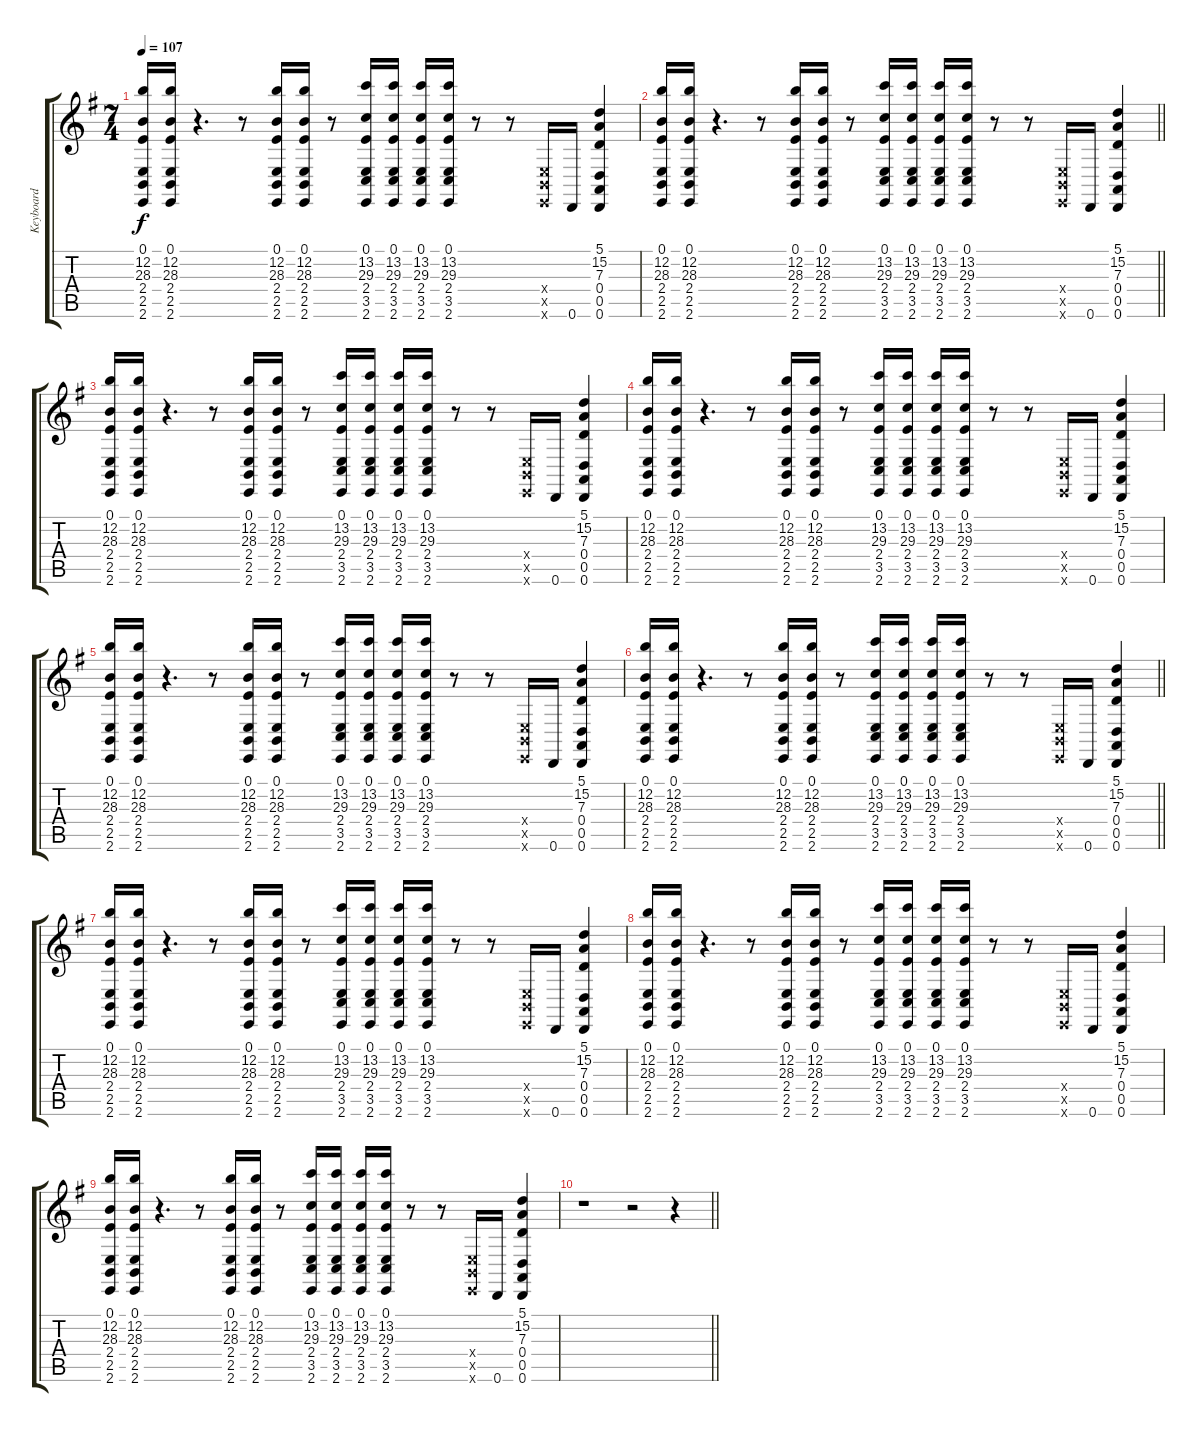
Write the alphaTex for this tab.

\track ("Keyboard" "Keyboard") {instrument fx8scifi}
\staff {score tabs}
\tuning (E4 B3 G3 D3 A2 D2) {hide}
\ts (7 4)
\tempo 107
\clef g2
\ks g
(0.1 12.2 28.3 2.4 2.5 2.6).16{dy f} (0.1 12.2 28.3 2.4 2.5 2.6).16 r.4{d} r.8 (0.1 12.2 28.3 2.4 2.5 2.6).16 (0.1 12.2 28.3 2.4 2.5 2.6).16 r.8 (0.1 13.2 29.3 2.4 3.5 2.6).16 (0.1 13.2 29.3 2.4 3.5 2.6).16 (0.1 13.2 29.3 2.4 3.5 2.6).16 (0.1 13.2 29.3 2.4 3.5 2.6).16 r.8 r.8 (2.4{x} 2.5{x} 2.6{x}).16 0.6.16 (5.1 15.2 7.3 0.4 0.5 0.6).4 |
\barLineRight lightlight
(0.1 12.2 28.3 2.4 2.5 2.6).16 (0.1 12.2 28.3 2.4 2.5 2.6).16 r.4{d} r.8 (0.1 12.2 28.3 2.4 2.5 2.6).16 (0.1 12.2 28.3 2.4 2.5 2.6).16 r.8 (0.1 13.2 29.3 2.4 3.5 2.6).16 (0.1 13.2 29.3 2.4 3.5 2.6).16 (0.1 13.2 29.3 2.4 3.5 2.6).16 (0.1 13.2 29.3 2.4 3.5 2.6).16 r.8 r.8 (2.4{x} 2.5{x} 2.6{x}).16 0.6.16 (5.1 15.2 7.3 0.4 0.5 0.6).4 |
(0.1 12.2 28.3 2.4 2.5 2.6).16 (0.1 12.2 28.3 2.4 2.5 2.6).16 r.4{d} r.8 (0.1 12.2 28.3 2.4 2.5 2.6).16 (0.1 12.2 28.3 2.4 2.5 2.6).16 r.8 (0.1 13.2 29.3 2.4 3.5 2.6).16 (0.1 13.2 29.3 2.4 3.5 2.6).16 (0.1 13.2 29.3 2.4 3.5 2.6).16 (0.1 13.2 29.3 2.4 3.5 2.6).16 r.8 r.8 (2.4{x} 2.5{x} 2.6{x}).16 0.6.16 (5.1 15.2 7.3 0.4 0.5 0.6).4 |
(0.1 12.2 28.3 2.4 2.5 2.6).16 (0.1 12.2 28.3 2.4 2.5 2.6).16 r.4{d} r.8 (0.1 12.2 28.3 2.4 2.5 2.6).16 (0.1 12.2 28.3 2.4 2.5 2.6).16 r.8 (0.1 13.2 29.3 2.4 3.5 2.6).16 (0.1 13.2 29.3 2.4 3.5 2.6).16 (0.1 13.2 29.3 2.4 3.5 2.6).16 (0.1 13.2 29.3 2.4 3.5 2.6).16 r.8 r.8 (2.4{x} 2.5{x} 2.6{x}).16 0.6.16 (5.1 15.2 7.3 0.4 0.5 0.6).4 |
(0.1 12.2 28.3 2.4 2.5 2.6).16 (0.1 12.2 28.3 2.4 2.5 2.6).16 r.4{d} r.8 (0.1 12.2 28.3 2.4 2.5 2.6).16 (0.1 12.2 28.3 2.4 2.5 2.6).16 r.8 (0.1 13.2 29.3 2.4 3.5 2.6).16 (0.1 13.2 29.3 2.4 3.5 2.6).16 (0.1 13.2 29.3 2.4 3.5 2.6).16 (0.1 13.2 29.3 2.4 3.5 2.6).16 r.8 r.8 (2.4{x} 2.5{x} 2.6{x}).16 0.6.16 (5.1 15.2 7.3 0.4 0.5 0.6).4 |
\barLineRight lightlight
(0.1 12.2 28.3 2.4 2.5 2.6).16 (0.1 12.2 28.3 2.4 2.5 2.6).16 r.4{d} r.8 (0.1 12.2 28.3 2.4 2.5 2.6).16 (0.1 12.2 28.3 2.4 2.5 2.6).16 r.8 (0.1 13.2 29.3 2.4 3.5 2.6).16 (0.1 13.2 29.3 2.4 3.5 2.6).16 (0.1 13.2 29.3 2.4 3.5 2.6).16 (0.1 13.2 29.3 2.4 3.5 2.6).16 r.8 r.8 (2.4{x} 2.5{x} 2.6{x}).16 0.6.16 (5.1 15.2 7.3 0.4 0.5 0.6).4 |
(0.1 12.2 28.3 2.4 2.5 2.6).16 (0.1 12.2 28.3 2.4 2.5 2.6).16 r.4{d} r.8 (0.1 12.2 28.3 2.4 2.5 2.6).16 (0.1 12.2 28.3 2.4 2.5 2.6).16 r.8 (0.1 13.2 29.3 2.4 3.5 2.6).16 (0.1 13.2 29.3 2.4 3.5 2.6).16 (0.1 13.2 29.3 2.4 3.5 2.6).16 (0.1 13.2 29.3 2.4 3.5 2.6).16 r.8 r.8 (2.4{x} 2.5{x} 2.6{x}).16 0.6.16 (5.1 15.2 7.3 0.4 0.5 0.6).4 |
(0.1 12.2 28.3 2.4 2.5 2.6).16 (0.1 12.2 28.3 2.4 2.5 2.6).16 r.4{d} r.8 (0.1 12.2 28.3 2.4 2.5 2.6).16 (0.1 12.2 28.3 2.4 2.5 2.6).16 r.8 (0.1 13.2 29.3 2.4 3.5 2.6).16 (0.1 13.2 29.3 2.4 3.5 2.6).16 (0.1 13.2 29.3 2.4 3.5 2.6).16 (0.1 13.2 29.3 2.4 3.5 2.6).16 r.8 r.8 (2.4{x} 2.5{x} 2.6{x}).16 0.6.16 (5.1 15.2 7.3 0.4 0.5 0.6).4 |
(0.1 12.2 28.3 2.4 2.5 2.6).16 (0.1 12.2 28.3 2.4 2.5 2.6).16 r.4{d} r.8 (0.1 12.2 28.3 2.4 2.5 2.6).16 (0.1 12.2 28.3 2.4 2.5 2.6).16 r.8 (0.1 13.2 29.3 2.4 3.5 2.6).16 (0.1 13.2 29.3 2.4 3.5 2.6).16 (0.1 13.2 29.3 2.4 3.5 2.6).16 (0.1 13.2 29.3 2.4 3.5 2.6).16 r.8 r.8 (2.4{x} 2.5{x} 2.6{x}).16 0.6.16 (5.1 15.2 7.3 0.4 0.5 0.6).4 |
\barLineRight lightlight
r.1 r.2 r.4
